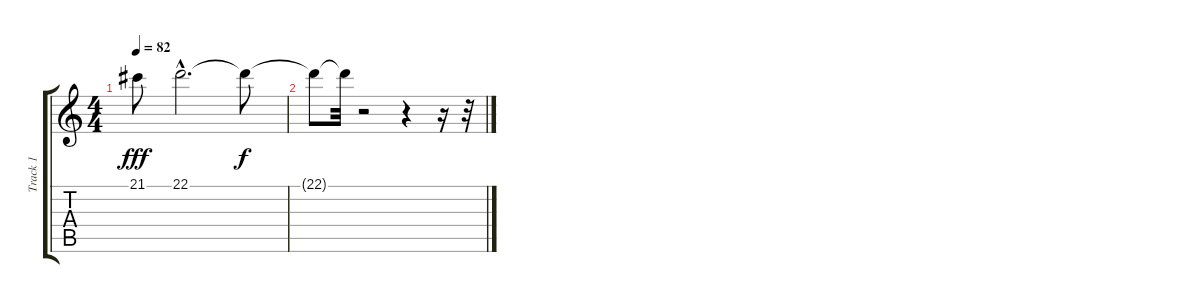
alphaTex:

\track ("Track 1" "Track 1") {instrument vibraphone}
\staff {score tabs}
\tuning (E4 B3 G3 D3 A2 E2) {hide}
\ts (4 4)
\tempo 82
\clef g2
\ks c
21.1.8{dy fff} 22.1{hac}.2{d} 22.1{t}.8{dy f} |
22.1{t}.8 22.1{t}.32 r.2 r.4 r.16 r.32
